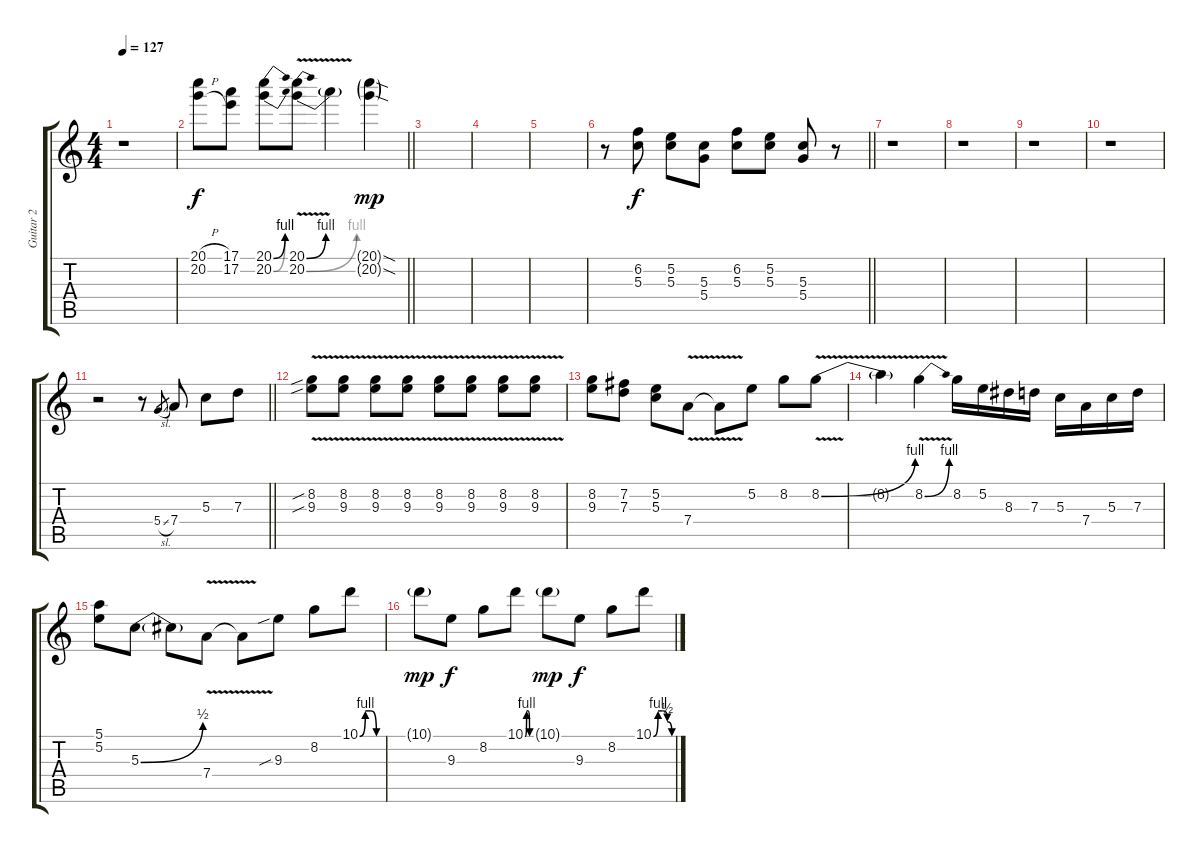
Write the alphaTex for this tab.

\track ("Guitar 2" "Guitar 2") {instrument distortionguitar}
\staff {score tabs}
\tuning (E4 B3 G3 D3 A2 E2) {hide}
\ts (4 4)
\tempo 127
\clef g2
\ks c
r.1{dy mp} |
\barLineRight lightlight
(20.1{h} 20.2{h}).8{dy f} (17.1 17.2).8 (20.1{be (bend 0 0 60 4)} 20.2{be (bend 0 0 60 4)}).8 (20.1{be (bend 0 0 60 4) v} 20.2{be (bend 0 0 60 4) v}).8 20.2{t}.4 (20.1{sod g} 20.2{sod g}).4{dy mp} |
|
|
|
\barLineRight lightlight
r.8 (6.2 5.3).8{dy f} (5.2 5.3).8 (5.3 5.4).8 (6.2 5.3).8 (5.2 5.3).8 (5.3 5.4).8 r.8 |
r.1 |
r.1 |
r.1 |
r.1 |
\barLineRight lightlight
r.2 r.8 5.4{sl}.8{gr} 7.4.8 5.3.8 7.3.8 |
(8.2{v sib} 9.3{v sib}).8 (8.2{v} 9.3{v}).8 (8.2{v} 9.3{v}).8 (8.2{v} 9.3{v}).8 (8.2{v} 9.3{v}).8 (8.2{v} 9.3{v}).8 (8.2{v} 9.3{v}).8 (8.2{v} 9.3{v}).8 |
(8.2 9.3).8 (7.2 7.3).8 (5.2 5.3).8 7.4{v}.8 7.4{t}.8 5.2.8 8.2.8 8.2{be (bend 0 0 60 4) v}.8 |
8.2{t}.4 8.2{be (bend 0 0 60 4) v}.4 8.2.16 5.2.16 8.3.16 7.3.16 5.3.16 7.4.16 5.3.16 7.3.16 |
(5.1 5.2).8 5.3{be (bend 0 0 60 2)}.8 5.3{t}.8 7.4{v}.8 7.4{t}.8 9.3{sib}.8 8.2.8 10.1{be (custom 0 0 15 4 30 4 45 0 60 0)}.8 |
10.1{g}.8{dy mp} 9.3.8{dy f} 8.2.8 10.1{be (custom 0 0 15 4 30 4 45 0 60 0)}.8 10.1{g}.8{dy mp} 9.3.8{dy f} 8.2.8 10.1{be (custom 0 0 15 4 30 4 45 2 60 0)}.8
